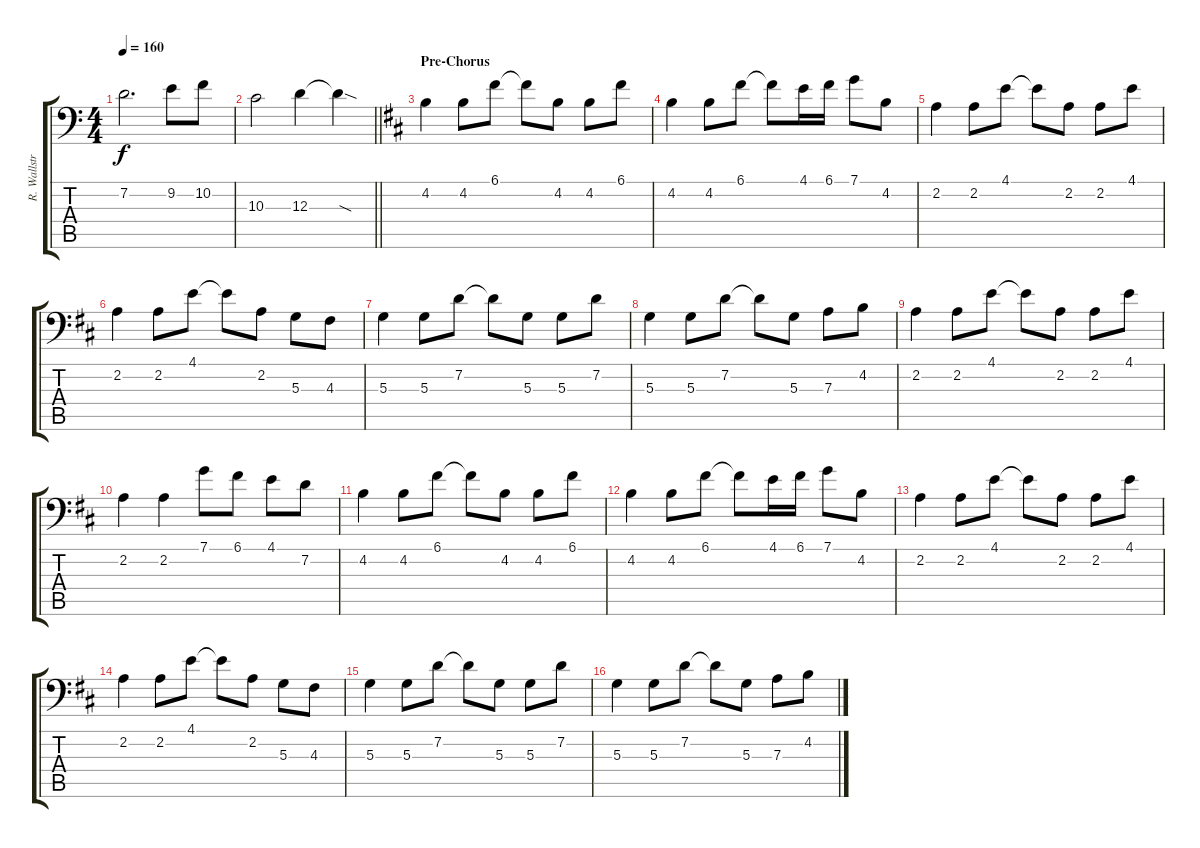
\track ("R. Wallström (Bass)" "R. Wallstr") {instrument electricbassfinger}
\staff {score tabs}
\tuning (C3 G2 D2 A1 E1 B0) {hide}
\ts (4 4)
\tempo 160
\clef f4
\ks c
7.2.2{d dy f} 9.2.8 10.2.8 |
\barLineRight lightlight
10.3.2 12.3.4 12.3{sod t}.4 |
\section ("" "Pre-Chorus")
\ks bminor
4.2.4 4.2.8 6.1.8 6.1{t}.8 4.2.8 4.2.8 6.1.8 |
4.2.4 4.2.8 6.1.8 6.1{t}.8 4.1.16 6.1.16 7.1.8 4.2.8 |
2.2.4 2.2.8 4.1.8 4.1{t}.8 2.2.8 2.2.8 4.1.8 |
2.2.4 2.2.8 4.1.8 4.1{t}.8 2.2.8 5.3.8 4.3.8 |
5.3.4 5.3.8 7.2.8 7.2{t}.8 5.3.8 5.3.8 7.2.8 |
5.3.4 5.3.8 7.2.8 7.2{t}.8 5.3.8 7.3.8 4.2.8 |
2.2.4 2.2.8 4.1.8 4.1{t}.8 2.2.8 2.2.8 4.1.8 |
2.2.4 2.2.4 7.1.8 6.1.8 4.1.8 7.2.8 |
4.2.4 4.2.8 6.1.8 6.1{t}.8 4.2.8 4.2.8 6.1.8 |
4.2.4 4.2.8 6.1.8 6.1{t}.8 4.1.16 6.1.16 7.1.8 4.2.8 |
2.2.4 2.2.8 4.1.8 4.1{t}.8 2.2.8 2.2.8 4.1.8 |
2.2.4 2.2.8 4.1.8 4.1{t}.8 2.2.8 5.3.8 4.3.8 |
5.3.4 5.3.8 7.2.8 7.2{t}.8 5.3.8 5.3.8 7.2.8 |
5.3.4 5.3.8 7.2.8 7.2{t}.8 5.3.8 7.3.8 4.2.8
